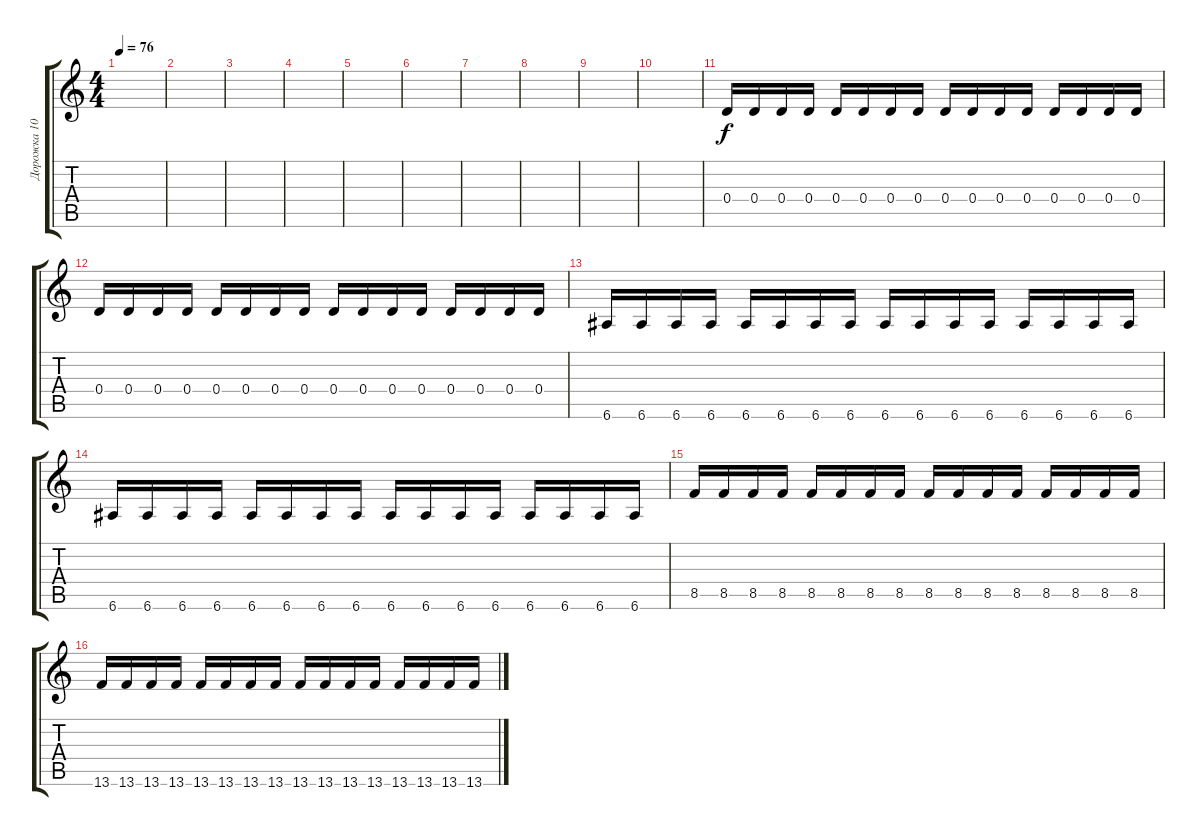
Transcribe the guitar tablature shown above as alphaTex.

\track ("Дорожка 10" "Дорожка 10") {instrument electricguitarclean}
\staff {score tabs}
\tuning (E4 B3 G3 D3 A2 E2) {hide}
\ts (4 4)
\tempo 76
\clef g2
\ks c
|
|
|
|
|
|
|
|
|
|
0.4.16 0.4.16 0.4.16 0.4.16 0.4.16 0.4.16 0.4.16 0.4.16 0.4.16 0.4.16 0.4.16 0.4.16 0.4.16 0.4.16 0.4.16 0.4.16 |
0.4.16 0.4.16 0.4.16 0.4.16 0.4.16 0.4.16 0.4.16 0.4.16 0.4.16 0.4.16 0.4.16 0.4.16 0.4.16 0.4.16 0.4.16 0.4.16 |
6.6.16 6.6.16 6.6.16 6.6.16 6.6.16 6.6.16 6.6.16 6.6.16 6.6.16 6.6.16 6.6.16 6.6.16 6.6.16 6.6.16 6.6.16 6.6.16 |
6.6.16 6.6.16 6.6.16 6.6.16 6.6.16 6.6.16 6.6.16 6.6.16 6.6.16 6.6.16 6.6.16 6.6.16 6.6.16 6.6.16 6.6.16 6.6.16 |
8.5.16 8.5.16 8.5.16 8.5.16 8.5.16 8.5.16 8.5.16 8.5.16 8.5.16 8.5.16 8.5.16 8.5.16 8.5.16 8.5.16 8.5.16 8.5.16 |
13.6.16 13.6.16 13.6.16 13.6.16 13.6.16 13.6.16 13.6.16 13.6.16 13.6.16 13.6.16 13.6.16 13.6.16 13.6.16 13.6.16 13.6.16 13.6.16
